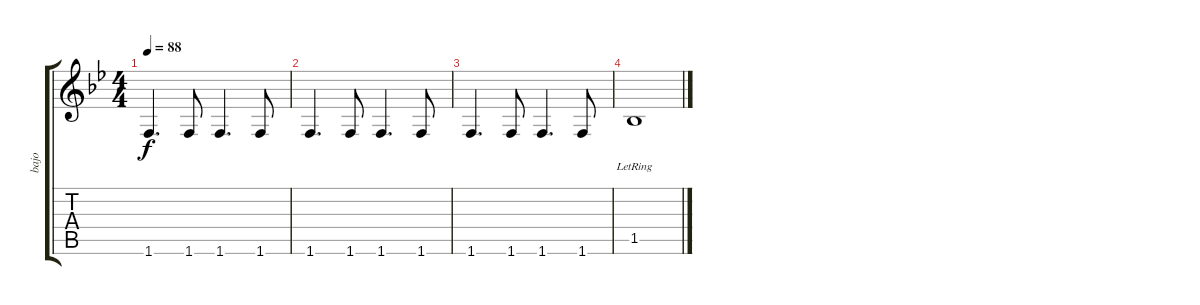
\track ("bajo" "bajo") {instrument electricbassfinger}
\staff {score tabs}
\tuning (E4 B3 G3 D3 A2 E2) {hide}
\ts (4 4)
\tempo 88
\clef g2
\ks bb
1.6.4{d dy f} 1.6.8 1.6.4{d} 1.6.8 |
1.6.4{d} 1.6.8 1.6.4{d} 1.6.8 |
1.6.4{d} 1.6.8 1.6.4{d} 1.6.8 |
1.5{lr}.1
